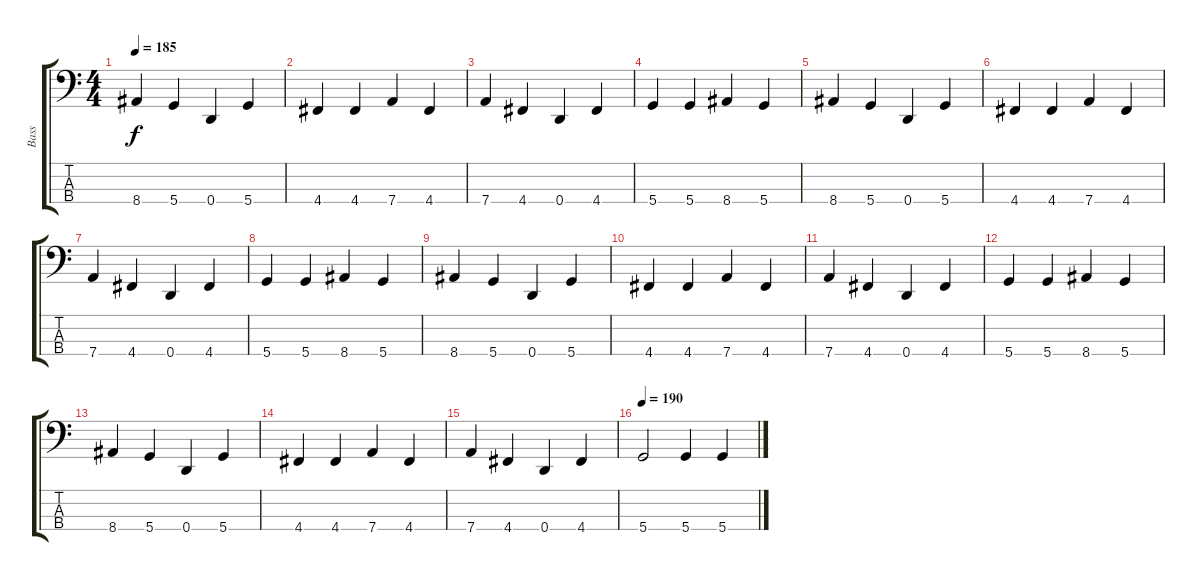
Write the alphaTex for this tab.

\track ("Bass" "Bass") {instrument electricbassfinger}
\staff {score tabs}
\tuning (G2 D2 A1 D1) {hide}
\ts (4 4)
\tempo 185
\clef f4
\ks c
8.4.4{dy f} 5.4.4 0.4.4 5.4.4 |
4.4.4 4.4.4 7.4.4 4.4.4 |
7.4.4 4.4.4 0.4.4 4.4.4 |
5.4.4 5.4.4 8.4.4 5.4.4 |
8.4.4 5.4.4 0.4.4 5.4.4 |
4.4.4 4.4.4 7.4.4 4.4.4 |
7.4.4 4.4.4 0.4.4 4.4.4 |
5.4.4 5.4.4 8.4.4 5.4.4 |
8.4.4 5.4.4 0.4.4 5.4.4 |
4.4.4 4.4.4 7.4.4 4.4.4 |
7.4.4 4.4.4 0.4.4 4.4.4 |
5.4.4 5.4.4 8.4.4 5.4.4 |
8.4.4 5.4.4 0.4.4 5.4.4 |
4.4.4 4.4.4 7.4.4 4.4.4 |
7.4.4 4.4.4 0.4.4 4.4.4 |
\tempo 190
5.4.2 5.4.4 5.4.4
